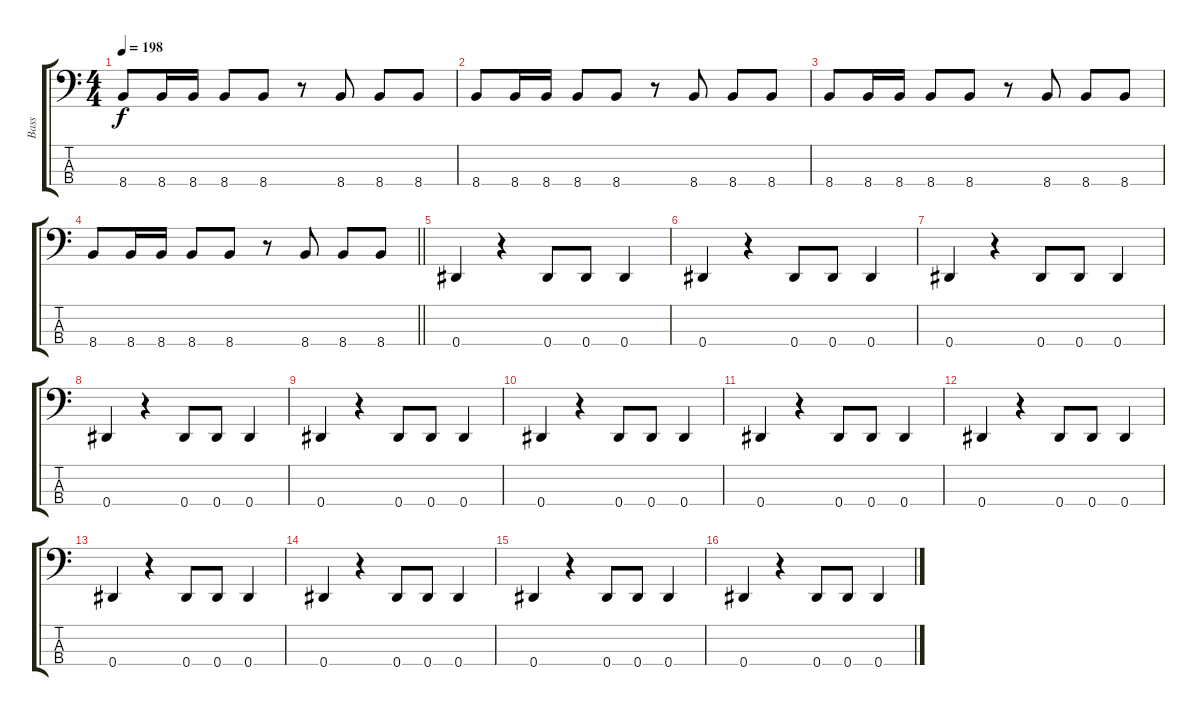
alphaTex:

\track ("Bass" "Bass") {instrument electricbassfinger}
\staff {score tabs}
\tuning (Gb2 Db2 Ab1 Eb1) {hide}
\ts (4 4)
\tempo 198
\clef f4
\ks c
8.4.8{dy f} 8.4.16 8.4.16 8.4.8 8.4.8 r.8 8.4.8 8.4.8 8.4.8 |
8.4.8 8.4.16 8.4.16 8.4.8 8.4.8 r.8 8.4.8 8.4.8 8.4.8 |
8.4.8 8.4.16 8.4.16 8.4.8 8.4.8 r.8 8.4.8 8.4.8 8.4.8 |
\barLineRight lightlight
8.4.8 8.4.16 8.4.16 8.4.8 8.4.8 r.8 8.4.8 8.4.8 8.4.8 |
0.4.4 r.4 0.4.8 0.4.8 0.4.4 |
0.4.4 r.4 0.4.8 0.4.8 0.4.4 |
0.4.4 r.4 0.4.8 0.4.8 0.4.4 |
0.4.4 r.4 0.4.8 0.4.8 0.4.4 |
0.4.4 r.4 0.4.8 0.4.8 0.4.4 |
0.4.4 r.4 0.4.8 0.4.8 0.4.4 |
0.4.4 r.4 0.4.8 0.4.8 0.4.4 |
0.4.4 r.4 0.4.8 0.4.8 0.4.4 |
0.4.4 r.4 0.4.8 0.4.8 0.4.4 |
0.4.4 r.4 0.4.8 0.4.8 0.4.4 |
0.4.4 r.4 0.4.8 0.4.8 0.4.4 |
0.4.4 r.4 0.4.8 0.4.8 0.4.4
